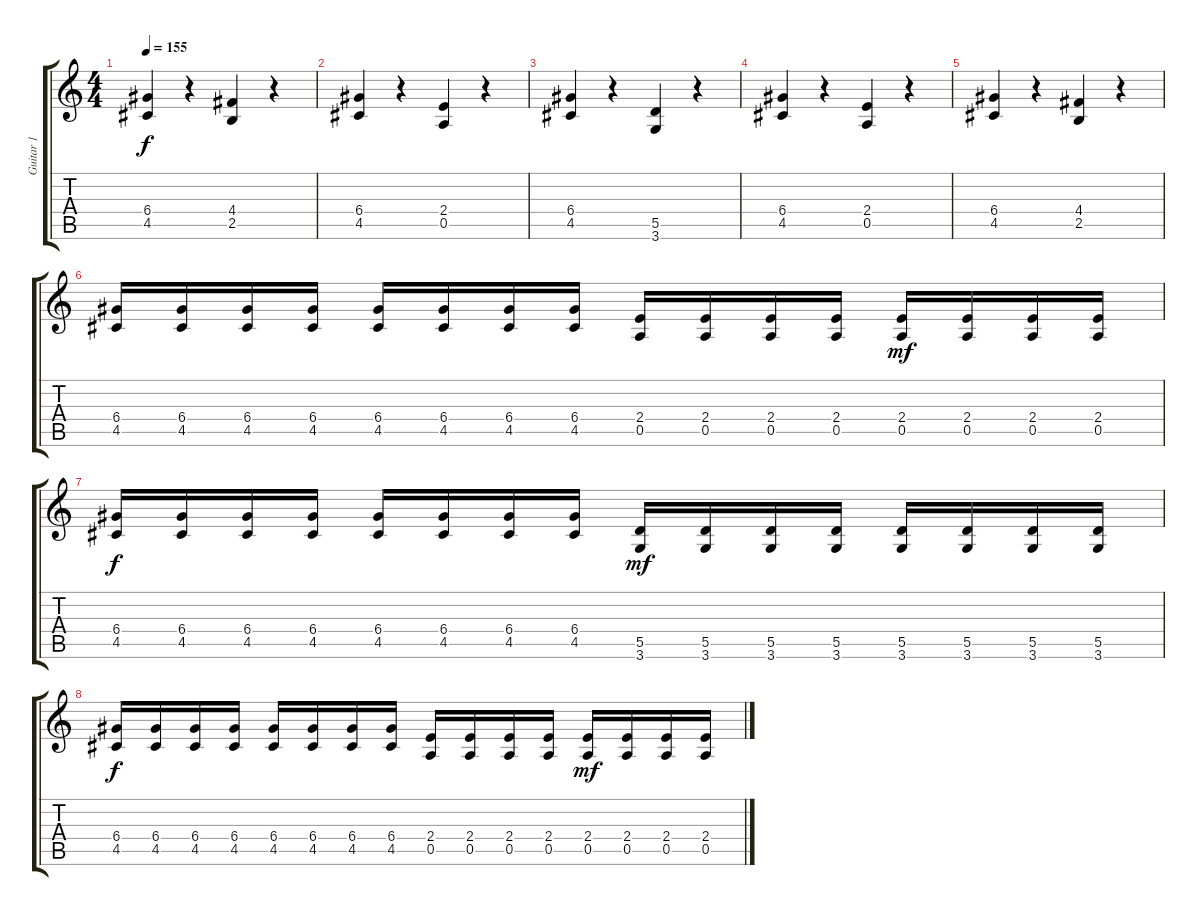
\track ("Guitar 1" "Guitar 1") {instrument distortionguitar}
\staff {score tabs}
\tuning (E4 B3 G3 D3 A2 E2) {hide}
\ts (4 4)
\tempo 155
\clef g2
\ks c
(6.4 4.5).4{dy f} r.4 (4.4 2.5).4 r.4 |
(6.4 4.5).4 r.4 (2.4 0.5).4 r.4 |
(6.4 4.5).4 r.4 (5.5 3.6).4 r.4 |
(6.4 4.5).4 r.4 (2.4 0.5).4 r.4 |
(6.4 4.5).4 r.4 (4.4 2.5).4 r.4 |
(6.4 4.5).16 (6.4 4.5).16 (6.4 4.5).16 (6.4 4.5).16 (6.4 4.5).16 (6.4 4.5).16 (6.4 4.5).16 (6.4 4.5).16 (2.4 0.5).16 (2.4 0.5).16 (2.4 0.5).16 (2.4 0.5).16 (2.4 0.5).16{dy mf} (2.4 0.5).16 (2.4 0.5).16 (2.4 0.5).16 |
(6.4 4.5).16{dy f} (6.4 4.5).16 (6.4 4.5).16 (6.4 4.5).16 (6.4 4.5).16 (6.4 4.5).16 (6.4 4.5).16 (6.4 4.5).16 (5.5 3.6).16{dy mf} (5.5 3.6).16 (5.5 3.6).16 (5.5 3.6).16 (5.5 3.6).16 (5.5 3.6).16 (5.5 3.6).16 (5.5 3.6).16 |
(6.4 4.5).16{dy f} (6.4 4.5).16 (6.4 4.5).16 (6.4 4.5).16 (6.4 4.5).16 (6.4 4.5).16 (6.4 4.5).16 (6.4 4.5).16 (2.4 0.5).16 (2.4 0.5).16 (2.4 0.5).16 (2.4 0.5).16 (2.4 0.5).16{dy mf} (2.4 0.5).16 (2.4 0.5).16 (2.4 0.5).16
